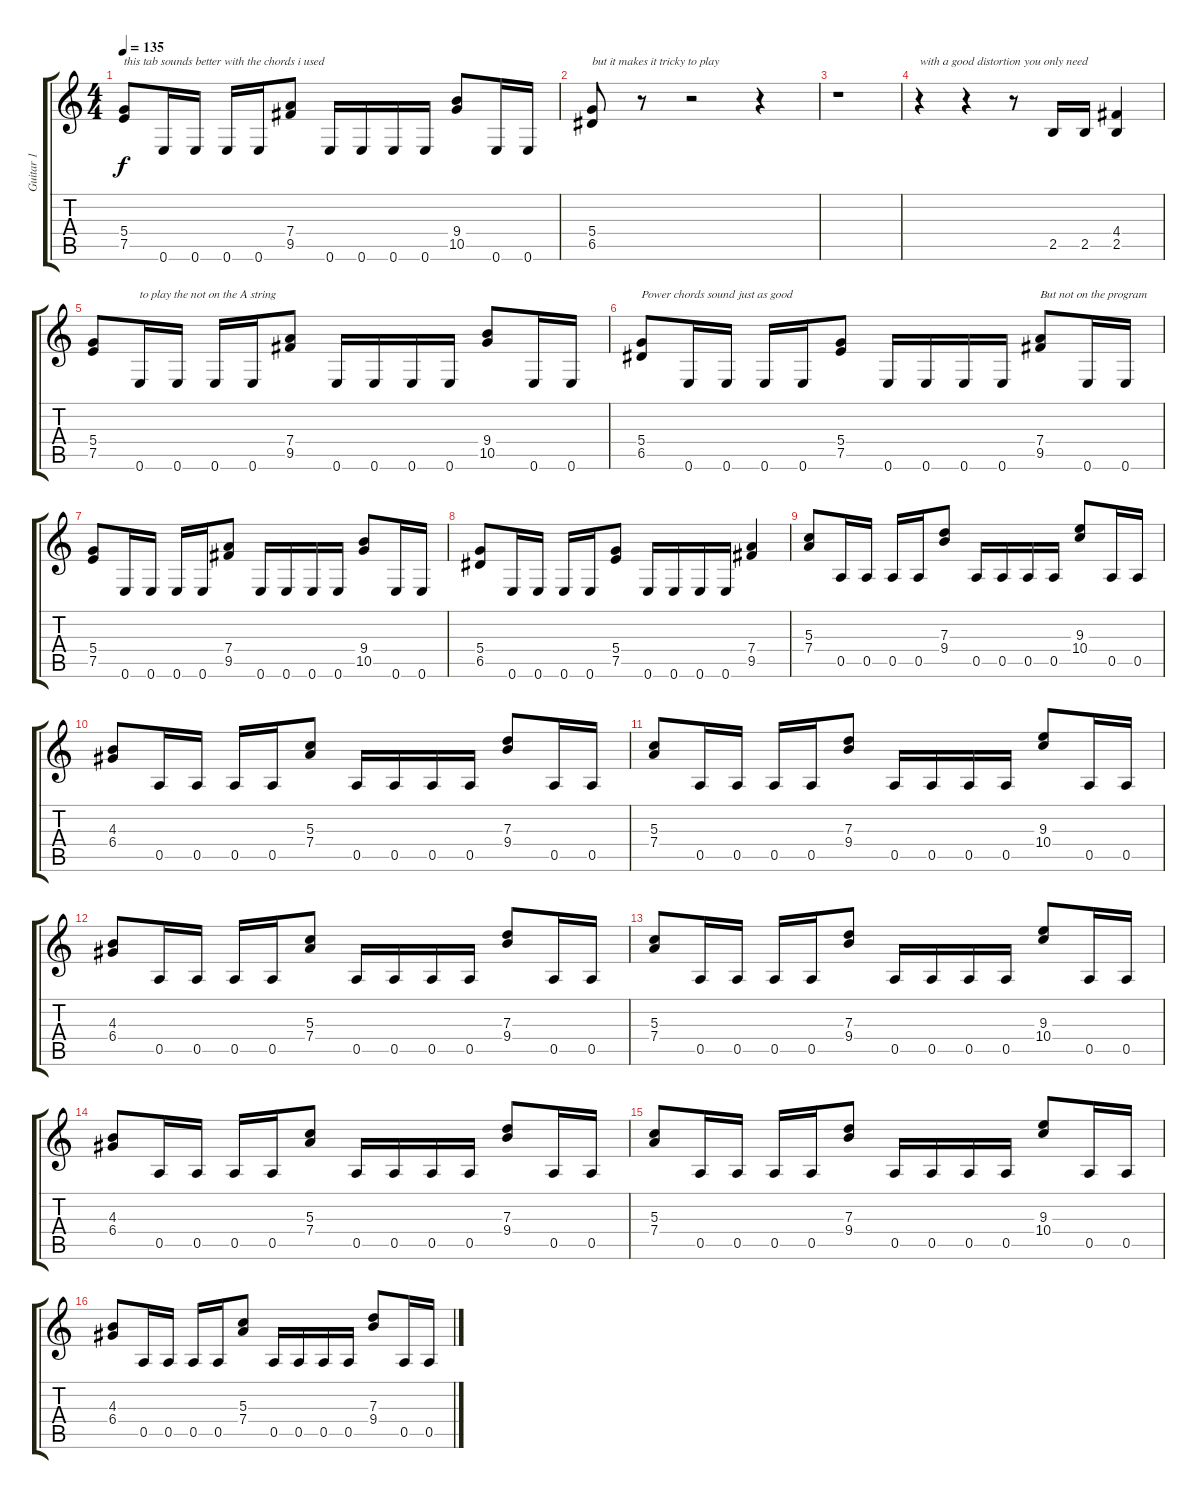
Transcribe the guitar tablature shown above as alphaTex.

\track ("Guitar 1" "Guitar 1") {instrument distortionguitar}
\staff {score tabs}
\tuning (E4 B3 G3 D3 A2 E2) {hide}
\ts (4 4)
\tempo 135
\clef g2
\ks c
(5.4 7.5).8{txt "this tab sounds better with the chords i used " dy f instrument distortionguitar} 0.6.16 0.6.16 0.6.16 0.6.16 (7.4 9.5).8 0.6.16 0.6.16 0.6.16 0.6.16 (9.4 10.5).8 0.6.16 0.6.16 |
(5.4 6.5).8{txt "but it makes it tricky to play"} r.8 r.2 r.4 |
r.1 |
r.4{txt "with a good distortion you only need "} r.4 r.8 2.5.16 2.5.16 (4.4 2.5).4 |
(5.4 7.5).8 0.6.16{txt "to play the not on the A string"} 0.6.16 0.6.16 0.6.16 (7.4 9.5).8 0.6.16 0.6.16 0.6.16 0.6.16 (9.4 10.5).8 0.6.16 0.6.16 |
(5.4 6.5).8{txt "Power chords sound just as good "} 0.6.16 0.6.16 0.6.16 0.6.16 (5.4 7.5).8 0.6.16 0.6.16 0.6.16 0.6.16 (7.4 9.5).8{txt "But not on the program"} 0.6.16 0.6.16 |
(5.4 7.5).8 0.6.16 0.6.16 0.6.16 0.6.16 (7.4 9.5).8 0.6.16 0.6.16 0.6.16 0.6.16 (9.4 10.5).8 0.6.16 0.6.16 |
(5.4 6.5).8 0.6.16 0.6.16 0.6.16 0.6.16 (5.4 7.5).8 0.6.16 0.6.16 0.6.16 0.6.16 (7.4 9.5).4 |
(5.3 7.4).8 0.5.16 0.5.16 0.5.16 0.5.16 (7.3 9.4).8 0.5.16 0.5.16 0.5.16 0.5.16 (9.3 10.4).8 0.5.16 0.5.16 |
(4.3 6.4).8 0.5.16 0.5.16 0.5.16 0.5.16 (5.3 7.4).8 0.5.16 0.5.16 0.5.16 0.5.16 (7.3 9.4).8 0.5.16 0.5.16 |
(5.3 7.4).8 0.5.16 0.5.16 0.5.16 0.5.16 (7.3 9.4).8 0.5.16 0.5.16 0.5.16 0.5.16 (9.3 10.4).8 0.5.16 0.5.16 |
(4.3 6.4).8 0.5.16 0.5.16 0.5.16 0.5.16 (5.3 7.4).8 0.5.16 0.5.16 0.5.16 0.5.16 (7.3 9.4).8 0.5.16 0.5.16 |
(5.3 7.4).8 0.5.16 0.5.16 0.5.16 0.5.16 (7.3 9.4).8 0.5.16 0.5.16 0.5.16 0.5.16 (9.3 10.4).8 0.5.16 0.5.16 |
(4.3 6.4).8 0.5.16 0.5.16 0.5.16 0.5.16 (5.3 7.4).8 0.5.16 0.5.16 0.5.16 0.5.16 (7.3 9.4).8 0.5.16 0.5.16 |
(5.3 7.4).8 0.5.16 0.5.16 0.5.16 0.5.16 (7.3 9.4).8 0.5.16 0.5.16 0.5.16 0.5.16 (9.3 10.4).8 0.5.16 0.5.16 |
(4.3 6.4).8 0.5.16 0.5.16 0.5.16 0.5.16 (5.3 7.4).8 0.5.16 0.5.16 0.5.16 0.5.16 (7.3 9.4).8 0.5.16 0.5.16
